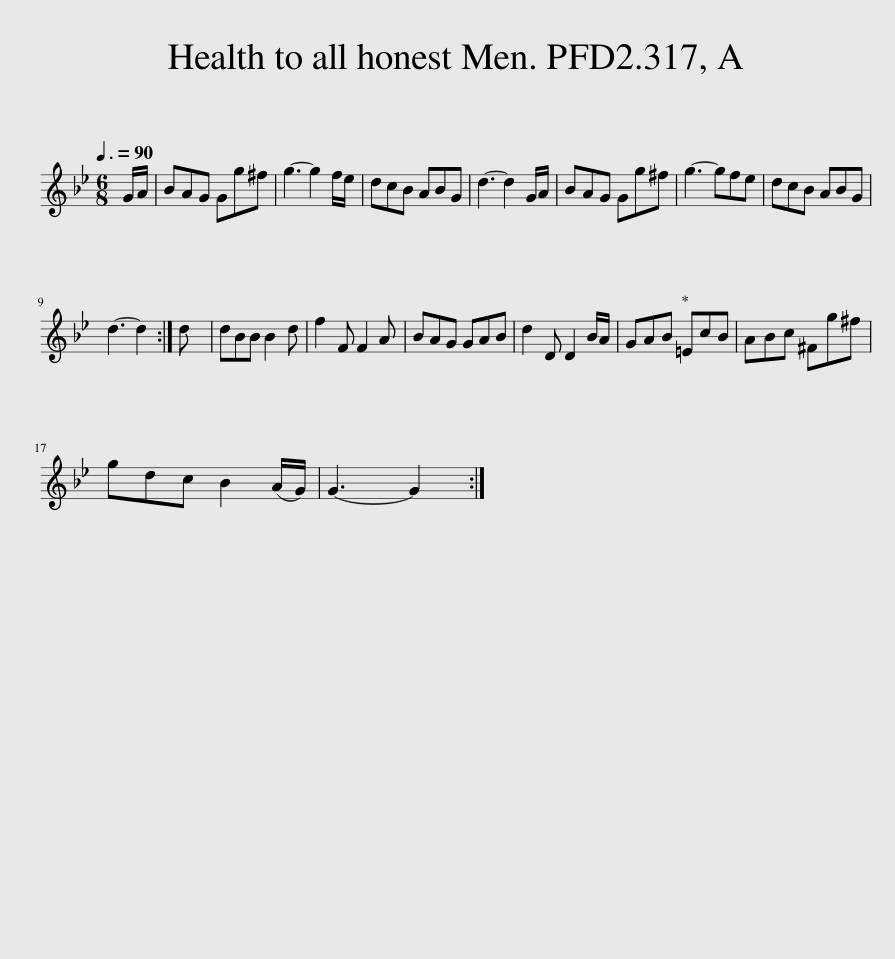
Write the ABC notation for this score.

X:1
L:1/8
Q:3/8=90
M:6/8
I:linebreak $
K:Gmin
V:1 treble
V:1
 G/A/ | BAG Gg^f | g3- g2 f/e/ | dcB ABG | d3- d2 G/A/ | %5
 BAG Gg^f | g3- gfe | dcB ABG |$ d3- d2 :| d | %10
 dBB B2 d | f2 F F2 A | BAG GAB | d2 D D2 B/A/ | GAB =EcB | %15
 ABc ^Fg^f |$ gdc B2 (A/G/) | G3- G2 :| %18
